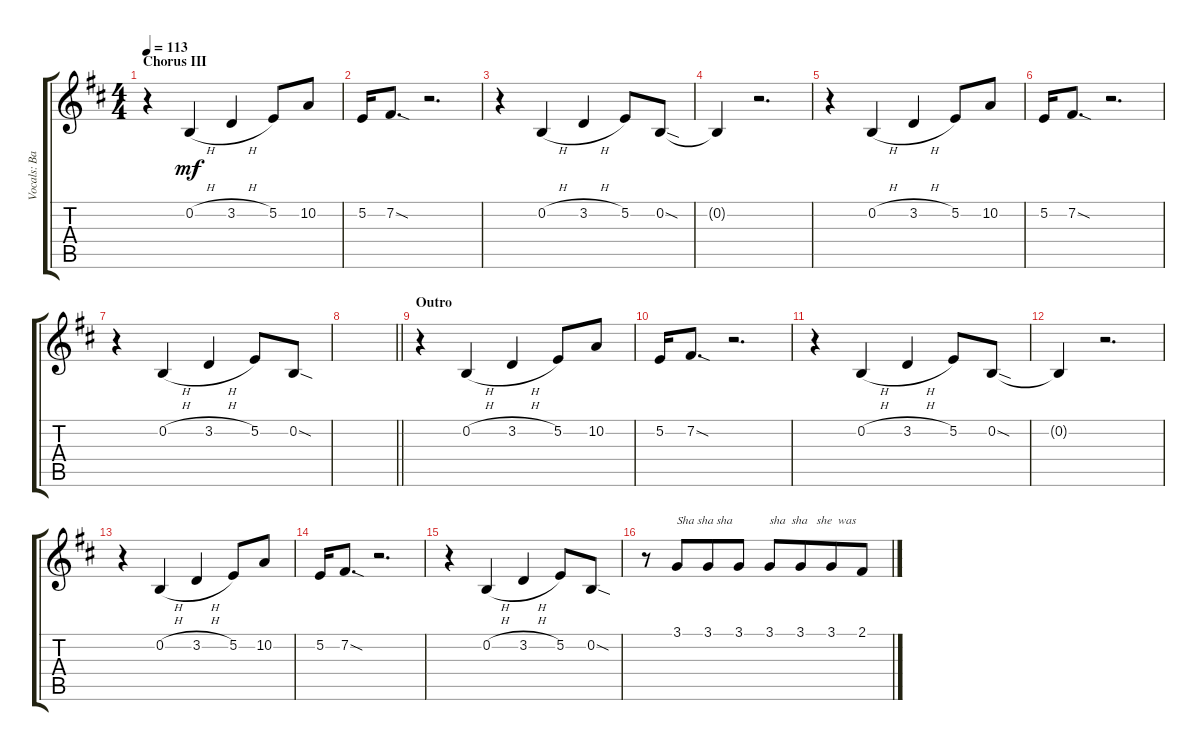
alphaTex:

\track ("Vocals: Band" "Vocals: Ba") {instrument choiraahs}
\staff {score tabs}
\tuning (E4 B3 G3 D3 A2 E2) {hide}
\ts (4 4)
\section ("" "Chorus III")
\tempo 113
\clef g2
\ks d
r.4{dy mf} 0.2{h}.4 3.2{h}.4 5.2.8 10.2.8 |
5.2.16 7.2{sod}.8{d} r.2{d} |
r.4 0.2{h}.4 3.2{h}.4 5.2.8 0.2{sod}.8 |
0.2{t}.4 r.2{d} |
r.4 0.2{h}.4 3.2{h}.4 5.2.8 10.2.8 |
5.2.16 7.2{sod}.8{d} r.2{d} |
r.4 0.2{h}.4 3.2{h}.4 5.2.8 0.2{sod}.8 |
\barLineRight lightlight
|
\section ("" "Outro")
r.4 0.2{h}.4 3.2{h}.4 5.2.8 10.2.8 |
5.2.16 7.2{sod}.8{d} r.2{d} |
r.4 0.2{h}.4 3.2{h}.4 5.2.8 0.2{sod}.8 |
0.2{t}.4 r.2{d} |
r.4 0.2{h}.4 3.2{h}.4 5.2.8 10.2.8 |
5.2.16 7.2{sod}.8{d} r.2{d} |
r.4 0.2{h}.4 3.2{h}.4 5.2.8 0.2{sod}.8 |
r.8 3.1.8{txt "Sha sha sha" beam merge} 3.1.8 3.1.8 3.1.8{txt "sha  sha   she  was"} 3.1.8{beam merge} 3.1.8 2.1.8
